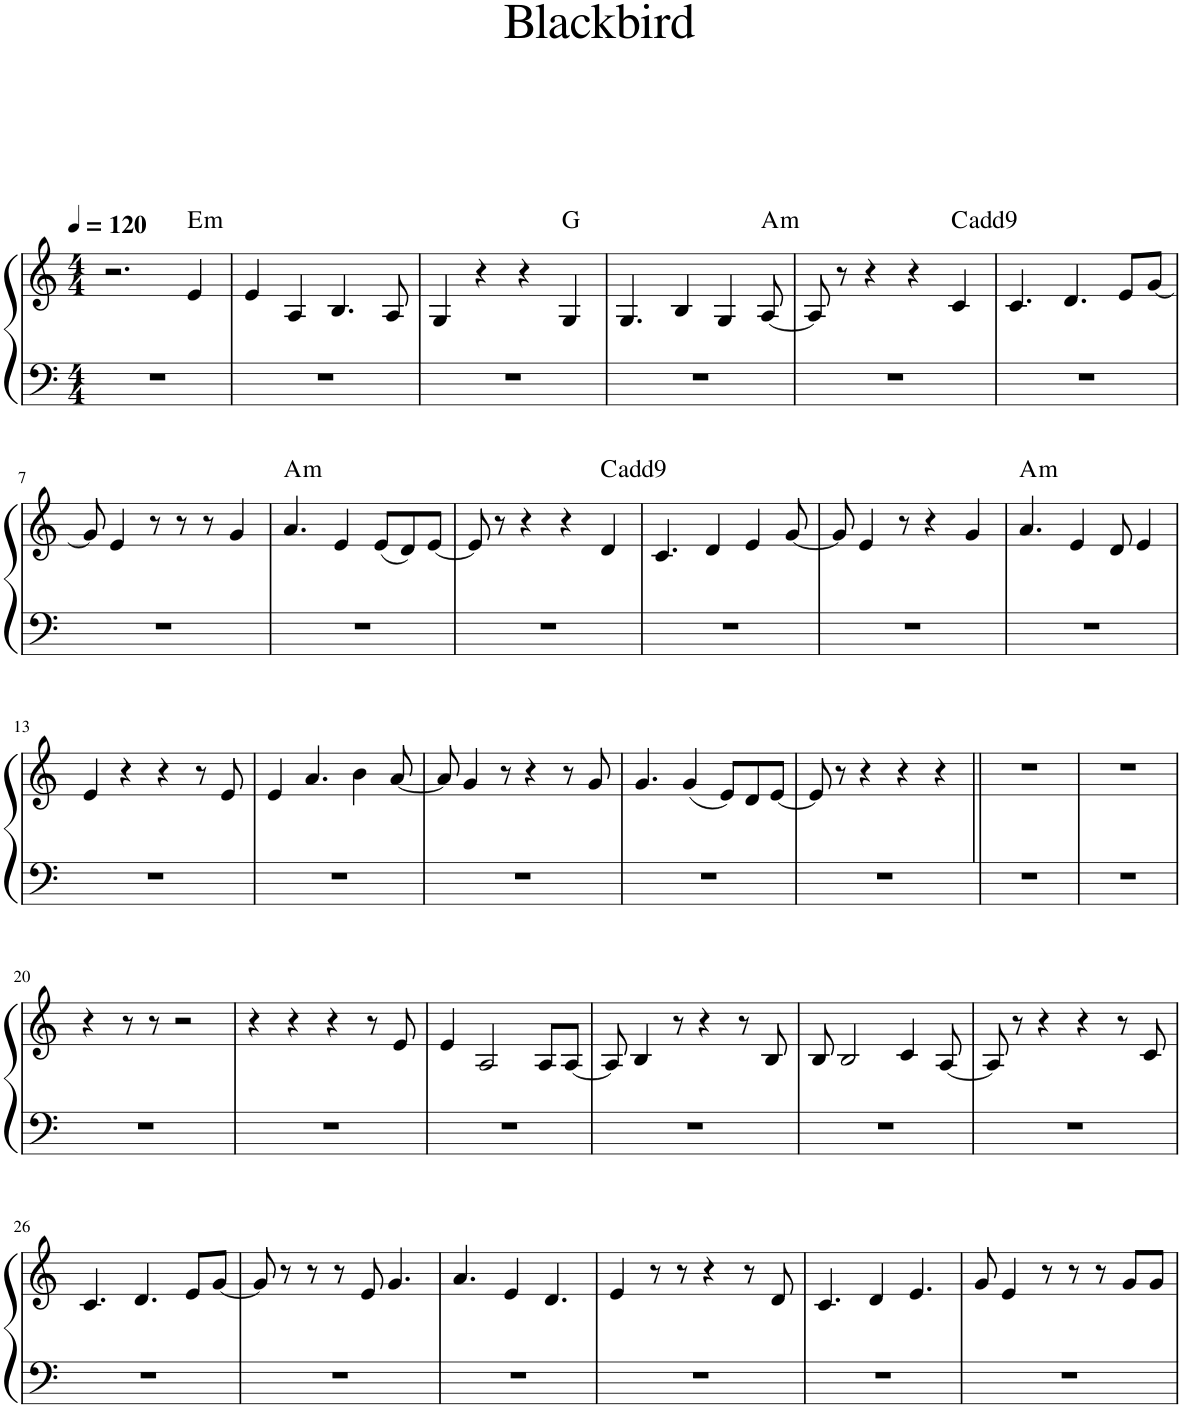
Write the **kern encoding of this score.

**kern	**kern	**harte
*part1	*part1	*part1
*staff2	*staff1	*
*I"Piano	*	*
*I'Pno.	*	*
*clefF4	*clefG2	*
*k[]	*k[]	*
*M4/4	*M4/4	*
*MM120	*MM120	*
=1	=1	=1
1r	2.r	.
!	!	!LO:H:kt=m
.	4e/	E:min
=2	=2	=2
1r	4e/	.
.	4A/	.
.	4.B/	.
.	8A/	.
=3	=3	=3
1r	4G/	.
.	4r	.
.	4r	.
.	4G/	G:maj
=4	=4	=4
1r	4.G/	.
.	4B/	.
.	4G/	.
!	!	!LO:H:kt=m
.	[8A/	A:min
=5	=5	=5
1r	8A/]	.
.	8r	.
.	4r	.
.	4r	.
.	4c/	C:maj(9)
=6	=6	=6
1r	4.c/	.
.	4.d/	.
.	8e/L	.
.	[8g/J	.
!!LO:LB:g=z
=7	=7	=7
1r	8g/]	.
.	4e/	.
.	8r	.
.	8r	.
.	8r	.
.	4g/	.
=8	=8	=8
!	!	!LO:H:kt=m
1r	4.a/	A:min
.	4e/	.
.	(8e/L	.
.	8d/)	.
.	[8e/J	.
=9	=9	=9
1r	8e/]	.
.	8r	.
.	4r	.
.	4r	.
.	4d/	C:maj(9)
=10	=10	=10
1r	4.c/	.
.	4d/	.
.	4e/	.
.	[8g/	.
=11	=11	=11
1r	8g/]	.
.	4e/	.
.	8r	.
.	4r	.
.	4g/	.
=12	=12	=12
!	!	!LO:H:kt=m
1r	4.a/	A:min
.	4e/	.
.	8d/	.
.	4e/	.
!!LO:LB:g=z
=13	=13	=13
1r	4e/	.
.	4r	.
.	4r	.
.	8r	.
.	8e/	.
=14	=14	=14
1r	4e/	.
.	4.a/	.
.	4b\	.
.	[8a/	.
=15	=15	=15
1r	8a/]	.
.	4g/	.
.	8r	.
.	4r	.
.	8r	.
.	8g/	.
=16	=16	=16
1r	4.g/	.
.	(4g/	.
.	8e/L)	.
.	8d/	.
.	[8e/J	.
=17	=17	=17
1r	8e/]	.
.	8r	.
.	4r	.
.	4r	.
.	4r	.
=18||	=18||	=18||
1r	1r	.
=19	=19	=19
1r	1r	.
!!LO:LB:g=z
=20	=20	=20
1r	4r	.
.	8r	.
.	8r	.
.	2r	.
=21	=21	=21
1r	4r	.
.	4r	.
.	4r	.
.	8r	.
.	8e/	.
=22	=22	=22
1r	4e/	.
.	2A/	.
.	8A/L	.
.	[8A/J	.
=23	=23	=23
1r	8A/]	.
.	4B/	.
.	8r	.
.	4r	.
.	8r	.
.	8B/	.
=24	=24	=24
1r	8B/	.
.	2B/	.
.	4c/	.
.	[8A/	.
=25	=25	=25
1r	8A/]	.
.	8r	.
.	4r	.
.	4r	.
.	8r	.
.	8c/	.
!!LO:LB:g=z
=26	=26	=26
1r	4.c/	.
.	4.d/	.
.	8e/L	.
.	[8g/J	.
=27	=27	=27
1r	8g/]	.
.	8r	.
.	8r	.
.	8r	.
.	8e/	.
.	4.g/	.
=28	=28	=28
1r	4.a/	.
.	4e/	.
.	4.d/	.
=29	=29	=29
1r	4e/	.
.	8r	.
.	8r	.
.	4r	.
.	8r	.
.	8d/	.
=30	=30	=30
1r	4.c/	.
.	4d/	.
.	4.e/	.
=31	=31	=31
1r	8g/	.
.	4e/	.
.	8r	.
.	8r	.
.	8r	.
.	8g/L	.
.	8g/J	.
=	=	=
*-	*-	*-
